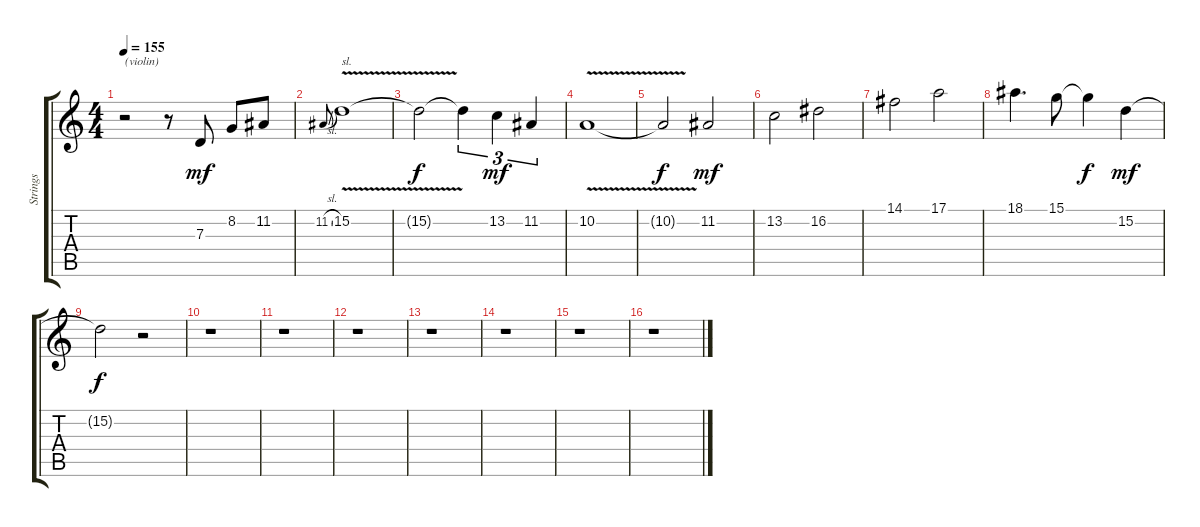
\track ("Strings" "Strings") {instrument stringensemble1}
\staff {score tabs}
\tuning (E4 B3 G3 D3 A2 E2) {hide}
\ts (4 4)
\tempo 155
\clef g2
\ks c
r.2{txt "(violin)" dy f volume 13 balance 2 instrument violin} r.8 7.3.8{dy mf} 8.2.8 11.2.8 |
11.2{sl}.8{gr onbeat} 15.2{v}.1{txt "sl."} |
15.2{t}.2{dy f} 15.2{t}.4{tu (3 2)} 13.2.4{tu (3 2) dy mf} 11.2.4{tu (3 2)} |
10.2{v}.1 |
10.2{t}.2{dy f} 11.2.2{dy mf} |
13.2.2 16.2.2 |
14.1.2 17.1.2 |
18.1.4{d} 15.1.8 15.1{t}.4{dy f} 15.2.4{dy mf} |
15.2{t}.2{dy f} r.2 |
r.1 |
r.1 |
r.1 |
r.1 |
r.1 |
r.1 |
r.1
